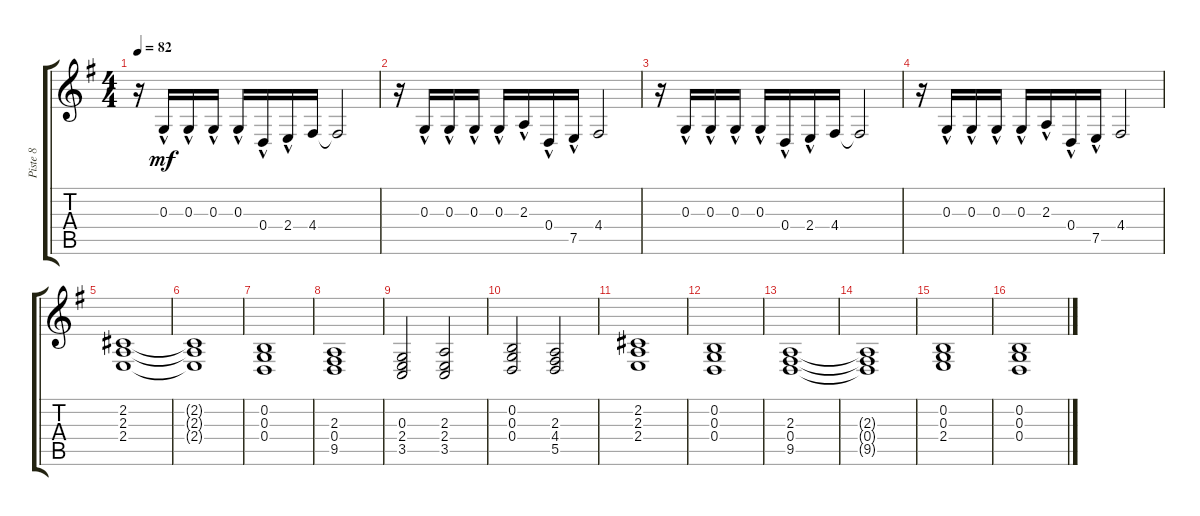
\track ("Piste 8" "Piste 8") {instrument synthstrings1}
\staff {score tabs}
\tuning (E4 B3 G3 D3 A2 E2) {hide}
\ts (4 4)
\tempo 82
\clef g2
\ks g
r.16{dy mf} 0.3{hac}.16 0.3{hac}.16 0.3{hac}.16 0.3{hac}.16 0.4{hac}.16 2.4{hac}.16 4.4.16 4.4{t}.2 |
r.16 0.3{hac}.16 0.3{hac}.16 0.3{hac}.16 0.3{hac}.16 2.3{hac}.16 0.4{hac}.16 7.5{hac}.16 4.4.2 |
r.16 0.3{hac}.16 0.3{hac}.16 0.3{hac}.16 0.3{hac}.16 0.4{hac}.16 2.4{hac}.16 4.4.16 4.4{t}.2 |
r.16 0.3{hac}.16 0.3{hac}.16 0.3{hac}.16 0.3{hac}.16 2.3{hac}.16 0.4{hac}.16 7.5{hac}.16 4.4.2 |
(2.2 2.3 2.4).1 |
(2.2{t} 2.3{t} 2.4{t}).1 |
(0.2 0.3 0.4).1 |
(2.3 0.4 9.5).1 |
(0.3 2.4 3.5).2 (2.3 2.4 3.5).2 |
(0.2 0.3 0.4).2 (2.3 4.4 5.5).2 |
(2.2 2.3 2.4).1 |
(0.2 0.3 0.4).1 |
(2.3 0.4 9.5).1 |
(2.3{t} 0.4{t} 9.5{t}).1 |
(0.2 0.3 2.4).1 |
(0.2 0.3 0.4).1
